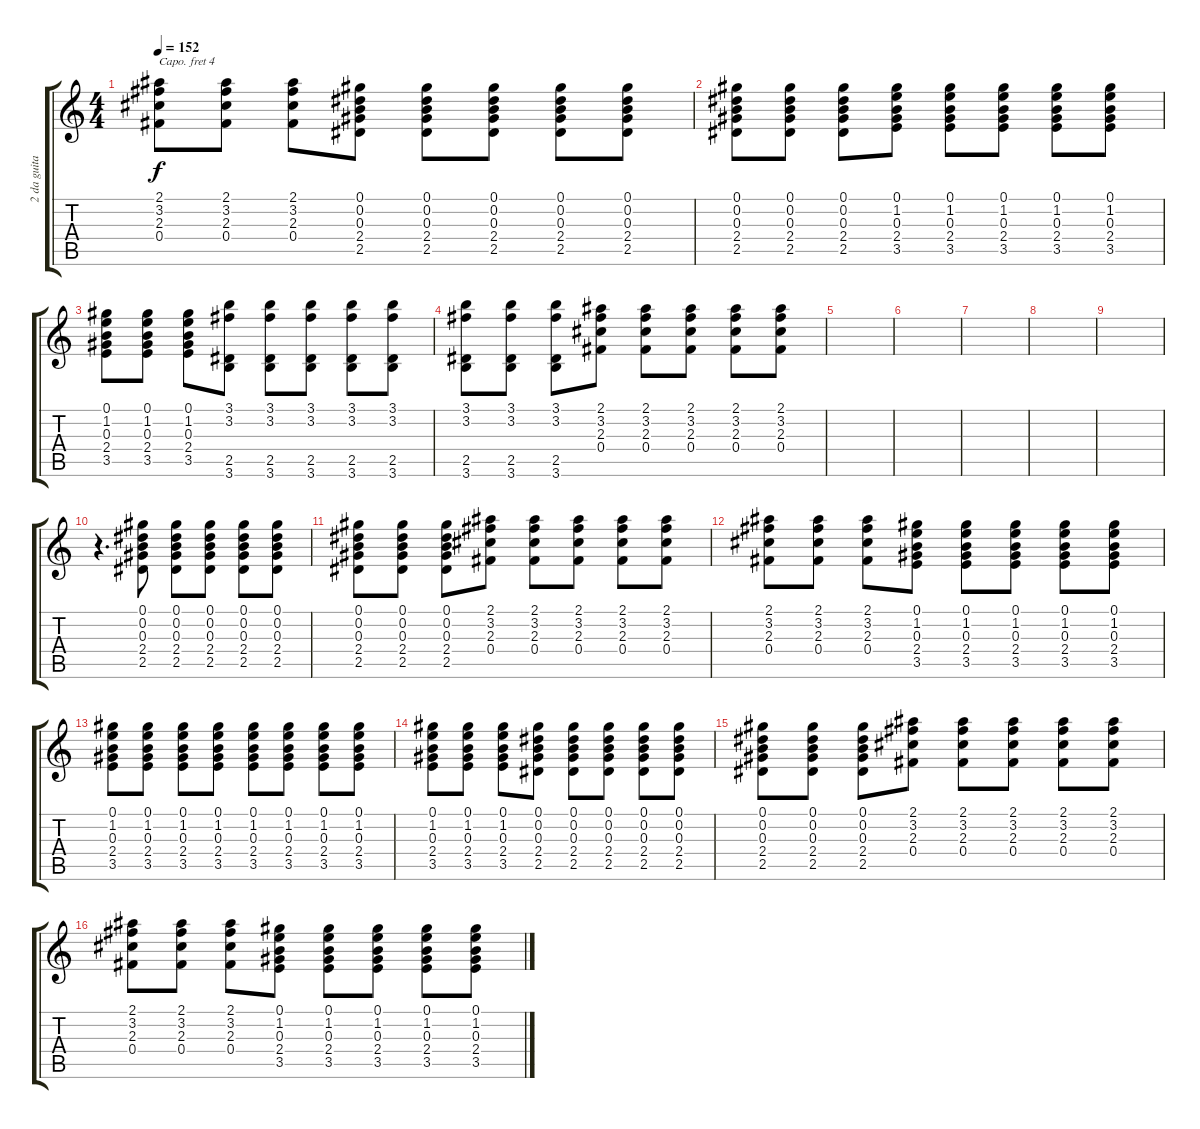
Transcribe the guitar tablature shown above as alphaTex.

\track ("2 da guitarra" "2 da guita") {instrument acousticguitarnylon}
\staff {score tabs}
\capo 4
\tuning (E4 B3 G3 D3 A2 E2) {hide}
\ts (4 4)
\tempo 152
\clef g2
\ks c
(2.1 3.2 2.3 0.4).8{dy f} (2.1 3.2 2.3 0.4).8 (2.1 3.2 2.3 0.4).8 (0.1 0.2 0.3 2.4 2.5).8 (0.1 0.2 0.3 2.4 2.5).8 (0.1 0.2 0.3 2.4 2.5).8 (0.1 0.2 0.3 2.4 2.5).8 (0.1 0.2 0.3 2.4 2.5).8 |
(0.1 0.2 0.3 2.4 2.5).8 (0.1 0.2 0.3 2.4 2.5).8 (0.1 0.2 0.3 2.4 2.5).8 (0.1 1.2 0.3 2.4 3.5).8 (0.1 1.2 0.3 2.4 3.5).8 (0.1 1.2 0.3 2.4 3.5).8 (0.1 1.2 0.3 2.4 3.5).8 (0.1 1.2 0.3 2.4 3.5).8 |
(0.1 1.2 0.3 2.4 3.5).8 (0.1 1.2 0.3 2.4 3.5).8 (0.1 1.2 0.3 2.4 3.5).8 (3.1 3.2 2.5 3.6).8 (3.1 3.2 2.5 3.6).8 (3.1 3.2 2.5 3.6).8 (3.1 3.2 2.5 3.6).8 (3.1 3.2 2.5 3.6).8 |
(3.1 3.2 2.5 3.6).8 (3.1 3.2 2.5 3.6).8 (3.1 3.2 2.5 3.6).8 (2.1 3.2 2.3 0.4).8 (2.1 3.2 2.3 0.4).8 (2.1 3.2 2.3 0.4).8 (2.1 3.2 2.3 0.4).8 (2.1 3.2 2.3 0.4).8 |
|
|
|
|
|
r.4{d} (0.1 0.2 0.3 2.4 2.5).8 (0.1 0.2 0.3 2.4 2.5).8 (0.1 0.2 0.3 2.4 2.5).8 (0.1 0.2 0.3 2.4 2.5).8 (0.1 0.2 0.3 2.4 2.5).8 |
(0.1 0.2 0.3 2.4 2.5).8 (0.1 0.2 0.3 2.4 2.5).8 (0.1 0.2 0.3 2.4 2.5).8 (2.1 3.2 2.3 0.4).8 (2.1 3.2 2.3 0.4).8 (2.1 3.2 2.3 0.4).8 (2.1 3.2 2.3 0.4).8 (2.1 3.2 2.3 0.4).8 |
(2.1 3.2 2.3 0.4).8 (2.1 3.2 2.3 0.4).8 (2.1 3.2 2.3 0.4).8 (0.1 1.2 0.3 2.4 3.5).8 (0.1 1.2 0.3 2.4 3.5).8 (0.1 1.2 0.3 2.4 3.5).8 (0.1 1.2 0.3 2.4 3.5).8 (0.1 1.2 0.3 2.4 3.5).8 |
(0.1 1.2 0.3 2.4 3.5).8 (0.1 1.2 0.3 2.4 3.5).8 (0.1 1.2 0.3 2.4 3.5).8 (0.1 1.2 0.3 2.4 3.5).8 (0.1 1.2 0.3 2.4 3.5).8 (0.1 1.2 0.3 2.4 3.5).8 (0.1 1.2 0.3 2.4 3.5).8 (0.1 1.2 0.3 2.4 3.5).8 |
(0.1 1.2 0.3 2.4 3.5).8 (0.1 1.2 0.3 2.4 3.5).8 (0.1 1.2 0.3 2.4 3.5).8 (0.1 0.2 0.3 2.4 2.5).8 (0.1 0.2 0.3 2.4 2.5).8 (0.1 0.2 0.3 2.4 2.5).8 (0.1 0.2 0.3 2.4 2.5).8 (0.1 0.2 0.3 2.4 2.5).8 |
(0.1 0.2 0.3 2.4 2.5).8 (0.1 0.2 0.3 2.4 2.5).8 (0.1 0.2 0.3 2.4 2.5).8 (2.1 3.2 2.3 0.4).8 (2.1 3.2 2.3 0.4).8 (2.1 3.2 2.3 0.4).8 (2.1 3.2 2.3 0.4).8 (2.1 3.2 2.3 0.4).8 |
(2.1 3.2 2.3 0.4).8 (2.1 3.2 2.3 0.4).8 (2.1 3.2 2.3 0.4).8 (0.1 1.2 0.3 2.4 3.5).8 (0.1 1.2 0.3 2.4 3.5).8 (0.1 1.2 0.3 2.4 3.5).8 (0.1 1.2 0.3 2.4 3.5).8 (0.1 1.2 0.3 2.4 3.5).8
